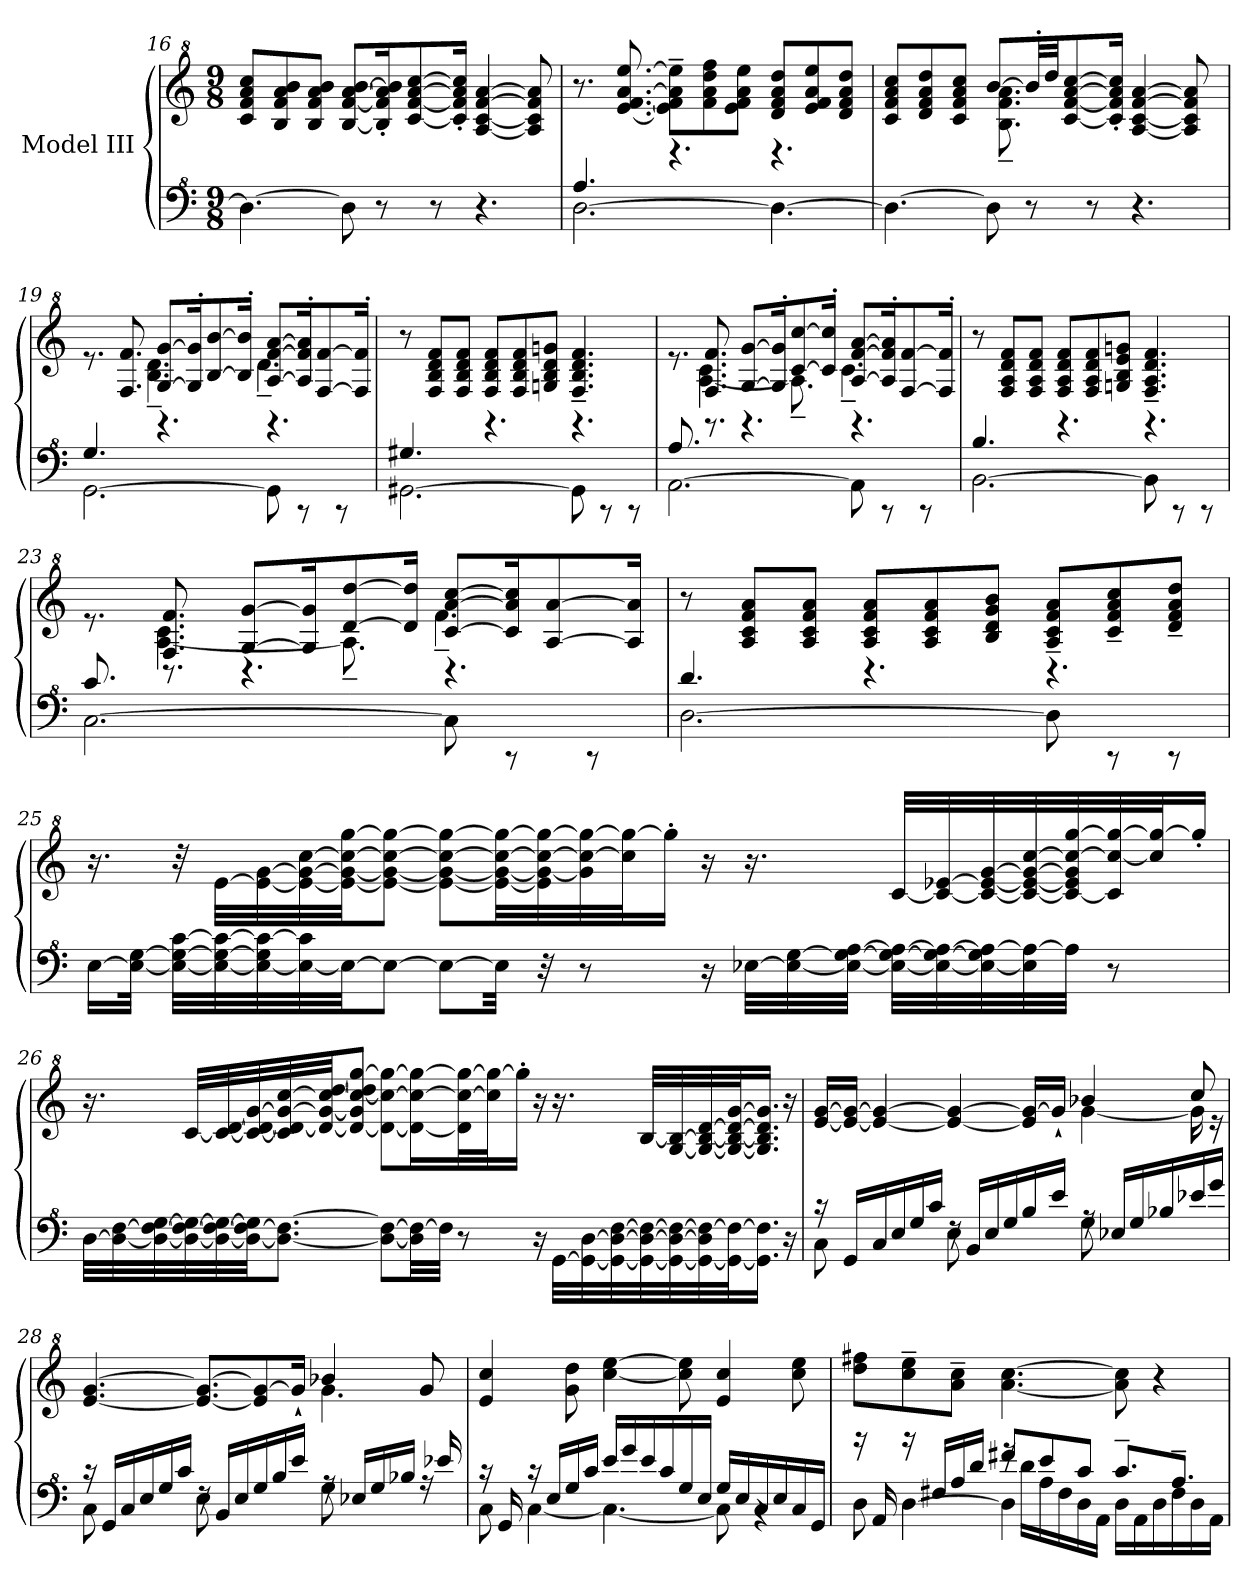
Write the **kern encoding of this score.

**kern	**kern
*part1	*part1
*staff2	*staff1
*I"Model III	*
*clefF^4	*clefG^2
*k[]	*k[]
*M9/8	*M9/8
=16	=16
4.d\_	8cc/ 8ff/ 8aa/ 8ccc/L
.	8b/ 8ff/ 8aa/ 8bb/
.	8b/ 8ff/ 8aa/ 8bb/J
8d\]	[8b/ [8ff/ [8aa/ [8bb/L
8r	16b/]' 16ff/]' 16aa/]' 16bb/]'K
.	[8cc/ [8ff/ [8aa/ [8ccc/
8r	.
.	16cc/]' 16ff/]' 16aa/]' 16ccc/]'Jk
4.r	[4a/ [4cc/ [4ff/ [4aa/
*	*MM78
.	8a/] 8cc/] 8ff/] 8aa/]
!!LO:PB:g=z
=17	=17
*^	*
[2.d\	4.a/	8.r
*	*	*MM72
.	.	[8.ee/ [8.ff/ [8.aa/ [8.eee/
*	*	*MM99
.	4.rgg	8ee\]~ 8ff\]~ 8aa\]~ 8eee\]~L
*	*	*MM104
.	.	8ff\ 8aa\ 8ddd\ 8fff\
.	.	8ee\ 8ff\ 8aa\ 8eee\J
4.d\_	4.rgg	8dd/ 8ff/ 8aa/ 8ddd/L
.	.	8ee/ 8ff/ 8aa/ 8eee/
.	.	8dd/ 8ff/ 8aa/ 8ddd/J
*v	*v	*
=18	=18
*	*^
4.d\_	8cc/ 8ff/ 8aa/ 8ccc/L	4.ryy
.	8dd/ 8ff/ 8aa/ 8ddd/	.
.	8cc/ 8ff/ 8aa/ 8ccc/J	.
8d\]	[8bb/L	8.b\~ 8.ff\~ 8.aa\~
8r	32bb'/LL]	.
.	32ddd/JJ	.
.	[8cc/ [8ff/ [8aa/ [8ccc/	2ryy
8r	.	.
.	16cc/]' 16ff/]' 16aa/]' 16ccc/]'Jk	.
4.r	[4a/ [4cc/ [4ff/ [4aa/	.
.	8a/] 8cc/] 8ff/] 8aa/]	.
.	.	16ryy
!!LO:LB:g=z	!!
=19	=19	=19
*^	*	*
[2.G\	4.g/	8.ree	4.ryy
.	.	8.f/ 8.ff/	.
.	4.ree	[8g/ [8gg/L	4.b\~ 4.dd\~
.	.	16g/]' 16gg/]'K	.
.	.	[8b/ [8bb/	.
.	.	16b/]' 16bb/]'Jk	.
8G\]	4.ree	[8a/ [8ff/ [8aa/L	4.dd~\
8rC	.	16a/]' 16ff/]' 16aa/]'K	.
.	.	[8f/ [8ff/	.
8rC	.	.	.
.	.	16f/]' 16ff/]'Jk	.
*	*	*v	*v
=20	=20	=20
[2.G#X\	4.g#X/	8r
.	.	8f/ 8b/ 8dd/ 8ff/L
.	.	8f/ 8b/ 8dd/ 8ff/J
.	4.ree	8f/ 8b/ 8dd/ 8ff/L
.	.	8f/ 8b/ 8dd/ 8ff/
.	.	8gn/ 8b/ 8dd/ 8ggn/J
8G#\]	4.ree	4.f/~ 4.b/~ 4.dd/~ 4.ff/~
8rC	.	.
8rC	.	.
!!LO:LB:g=z
=21	=21	=21
*	*	*^
[2.A\	8.a/	8.ree	8.ryy
.	8.ree	8.f/ 8.ff/	[4.a\ 4.cc\
.	4.ree	[8g/ [8gg/L	.
.	.	16g/]' 16gg/]'K	.
.	.	[8cc/ [8ccc/	8.a~\]
.	.	16cc/]' 16ccc/]'Jk	.
8A\]	4.ree	[8a/ [8ff/ [8aa/L	4.cc~\
8rC	.	16a/]' 16ff/]' 16aa/]'K	.
.	.	[8f/ [8ff/	.
8rC	.	.	.
.	.	16f/]' 16ff/]'Jk	.
*	*	*v	*v
=22	=22	=22
[2.B\	4.b/	8r
.	.	8f/ 8a/ 8dd/ 8ff/L
.	.	8f/ 8a/ 8dd/ 8ff/J
.	4.ree	8f/ 8a/ 8dd/ 8ff/L
.	.	8f/ 8a/ 8dd/ 8ff/
.	.	8gn/ 8b/ 8ee/ 8ggn/J
8B\]	4.ree	4.f/~ 4.a/~ 4.dd/~ 4.ff/~
8rC	.	.
8rC	.	.
!!LO:LB:g=z
=23	=23	=23
*	*	*^
[2.c\	8.cc/	8.ree	8.ryy
.	8.ree	8.f/ 8.ff/	[4.a\ 4.cc\
.	4.ree	[8g/ [8gg/L	.
.	.	16g/] 16gg/]K	.
.	.	[8dd/ [8ddd/	8.a~\]
.	.	16dd/] 16ddd/]Jk	.
8c\]	4.ree	[8cc/ [8aa/ [8ccc/L	4.ff~\
8rC	.	16cc/] 16aa/] 16ccc/]K	.
.	.	[8a/ [8aa/	.
8rC	.	.	.
.	.	16a/] 16aa/]Jk	.
*	*	*v	*v
=24	=24	=24
[2.d\	4.dd/	8r
.	.	8a/ 8cc/ 8ff/ 8aa/L
.	.	8a/ 8cc/ 8ff/ 8aa/J
.	4.ree	8a/ 8cc/ 8ff/ 8aa/L
*	*	*MM99
.	.	8a/ 8cc/ 8ff/ 8aa/
.	.	8b/ 8dd/ 8gg/ 8bb/J
*	*	*MM90
8d\]	4.ree	8a/~ 8cc/~ 8ff/~ 8aa/~L
*	*	*MM81
8rC	.	8cc/~ 8ff/~ 8aa/~ 8ccc/~
*	*	*MM72
8rC	.	8dd/~ 8ff/~ 8aa/~ 8ddd/~J
*v	*v	*
!!LO:LB:g=z
=25	=25
*	*MM84
[16e\LL	16.r
32e\_ [32g\JJk	.
32e\_ 32g\_ [32cc\LLL	32r
32e\_ 32g\_ 32cc\_	[32ee\LLL
32e\_ 32g\] 32cc\_	32ee\_ [32gg\
32e\_ 32cc\]	32ee\_ 32gg\_ [32ccc\
32e\JJ_	32ee\_ 32gg\_ 32ccc\_ [32ggg\JJ
8e\J_	8ee\_ 8gg\_ 8ccc\_ 8ggg\_J
8e\L_	8ee\_ 8gg\_ 8ccc\_ 8ggg\_L
32e\Jkk]	32ee\_ 32gg\_ 32ccc\_ 32ggg\_LL
32r	32ee\] 32gg\_ 32ccc\_ 32ggg\_
8r	32gg\] 32ccc\_ 32ggg\_
.	32ccc\] 32ggg\_J
.	16ggg'\JJ]
16r	16r
*	*MM75
[32e-X\LLL	16.r
32e-\_ [32g\	.
32e-\_ 32g\_ [32a\JJJ	.
32e-\_ 32g\_ 32a\_LLL	[32cc/LLL
32e-\_ 32g\_ 32a\_	32cc/_ [32ee-X/
32e-\_ 32g\] 32a\_	32cc/_ 32ee-/_ [32gg/
32e-\] 32a\_	32cc/_ 32ee-/_ 32gg/_ [32ccc/
32a\JJJ]	32cc/_ 32ee-/] 32gg/] 32ccc/_ [32ggg/
8r	32cc/] 32ccc/_ 32ggg/_
.	32ccc/] 32ggg/_J
.	16ggg'/JJ]
!!LO:PB:g=z
=26	=26
[32d\LLL	16.r
32d\_ [32f\	.
32d\_ 32f\_ [32g\	.
32d\_ 32f\_ 32g\_	[32cc/LLL
32d\_ 32f\_ 32g\_	32cc/_ [32dd/
32d\_ 32f\_ 32g\]JJ	32cc/_ 32dd/_ [32gg/
8.d\_ 8.f\_J	32cc/] 32dd/_ 32gg/_ [32ccc/
.	32dd/_ 32gg/_ 32ccc/_ [32ddd/JJ
.	8dd/_ 8gg/] 8ccc/_ 8ddd/] [8ggg/J
*	*MM66
8d\_ 8f\_L	8dd\_ 8ccc\_ 8ggg\_L
32d\] 32f\_LL	16dd\_ 16ccc\_ 16ggg\_L
32f\JJJ]	.
8r	32dd\] 32ccc\_ 32ggg\_L
.	32ccc\] 32ggg\_J
.	16ggg'\JJ]
16r	16r
*	*MM45
[32G\LLL	16.r
32G\_ [32d\	.
32G\_ 32d\_ [32f\	.
32G\_ 32d\_ 32f\_	[32b/LLL
32G\_ 32d\_ 32f\_	[32g/ 32b/_
32G\_ 32d\] 32f\_	32g/_ 32b/_ [32dd/
32G\_ 32f\_J	32g/_ 32b/_ 32dd/_ [32gg/J
*	*MM30
16.G\] 16.f\]JJ	16.g/] 16.b/] 16.dd/] 16.gg/]JJ
16r	16r
!!LO:LB:g=z
=27	=27
*	*MM81
*^	*^
16r	8c\	[16ee/ [16gg/LL	2.ryy
*	*	*MM86	*
16G/LL	.	16ee/_ 16gg/_JJ	.
16c/	4ryy	4ee/_ 4gg/_	.
16e/	.	.	.
16g/	.	.	.
16cc/JJ	.	.	.
*	*	*MM90	*
16rf	8e\	4ee/_ 4gg/_	.
16B/LL	.	.	.
16e/	4ryy	.	.
16g/	.	.	.
16b/	.	16ee/] 16gg/_LL	.
16ee/JJ	.	16gg`/JJ]	.
*	*	*MM93	*
16ra	8g\	4bb-X/	[4gg\
16e-X/LL	.	.	.
16g/	4ryy	.	.
16b-X/	.	.	.
16ee-X/	.	8ccc/	16gg\]
16gg/JJ	.	.	16r
!!LO:LB:g=z	!!
=28	=28	=28	=28
*	*	*MM96	*
16r	8c\	[4.ee/ [4.gg/	2.ryy
16G/LL	.	.	.
16c/	4ryy	.	.
16e/	.	.	.
16g/	.	.	.
16cc/JJ	.	.	.
16rf	8e\	8.ee/_ 8.gg/_L	.
16B/LL	.	.	.
16e/	4ryy	.	.
*	*	*MM99	*
16g/	.	8ee/] 8gg/_	.
16b/	.	.	.
16ee/JJ	.	16gg`/Jk]	.
16ra	8g\	4bb-X/	4.gg\
16e-X/LL	.	.	.
16g/	4ryy	.	.
16b-X/JJ	.	.	.
16ra	.	8gg/	.
16ee-X/	.	.	.
*	*	*v	*v
=29	=29	=29
*	*	*MM102
16r	8c\	4ee/ 4ccc/
16G/	.	.
16r	[4c\	.
16e/LL	.	.
16g/	.	8gg\ 8ddd\
16cc/JJ	.	.
16ee/LL	4.c\_	[4ccc\ [4eee\
16gg/	.	.
16ee/	.	.
16cc/	.	.
16g/	.	8ccc\] 8eee\]
16e/JJ	.	.
16g/LL	8c\]	4ee/ 4ccc/
16e/	.	.
16c/	4rB	.
16e/	.	.
16c/	.	8ccc\ 8eee\
16G/JJ	.	.
!!LO:LB:g=z
=30	=30	=30
*	*^	*
8d\	16rbb	4.ryy	8ddd\ 8fff#X\L
.	16A/	.	.
[4d\	16rbb	.	8ccc\~ 8eee\~
.	16f#X/LL	.	.
.	16a/	.	8aa\~ 8ccc\~J
.	16dd/JJ	.	.
8ff#X/L	16rgg	4d\]	[4.aa\ [4.ccc\
.	16dd\LL	.	.
8ee/	16a\	.	.
.	16f#\	.	.
8cc/J	16d\	2ryy	.
.	16A\JJ	.	.
8.cc~/L	16d\LL	.	8aa\] 8ccc\]
.	16A\	.	.
.	16d\	.	4r
8.a~/J	16f#\	.	.
.	16d\	.	.
.	16A\JJ	.	.
*v	*v	*v	*
=	=
*-	*-
